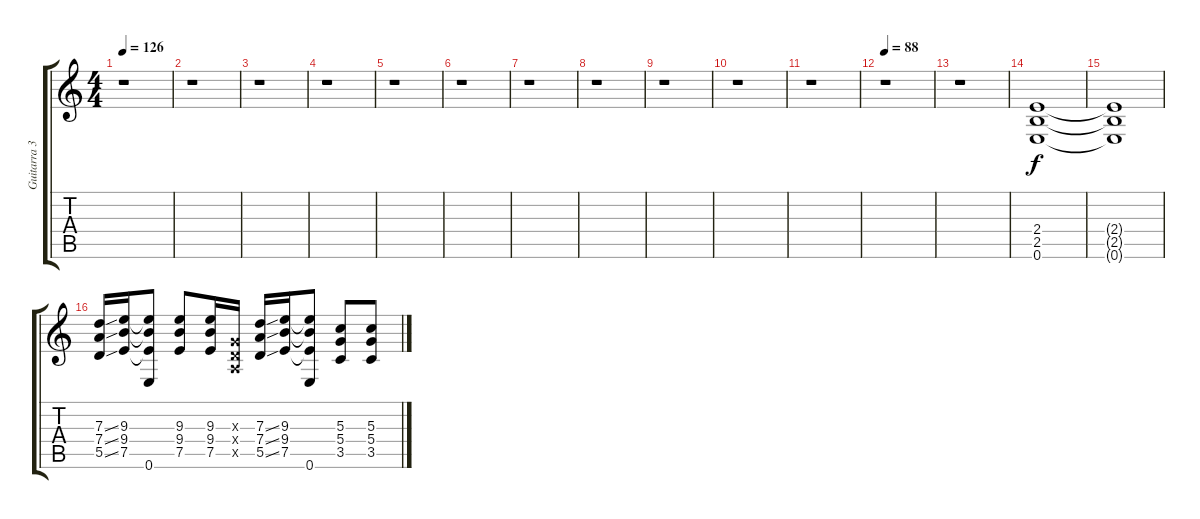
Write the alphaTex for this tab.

\track ("Guitarra 3" "Guitarra 3") {instrument distortionguitar}
\staff {score tabs}
\tuning (E4 B3 G3 D3 A2 E2) {hide}
\ts (4 4)
\tempo 126
\clef g2
\ks c
r.1{dy f} |
r.1 |
r.1 |
r.1 |
r.1 |
r.1 |
r.1 |
r.1 |
r.1 |
r.1 |
r.1 |
\tempo 88
r.1 |
r.1 |
(2.4 2.5 0.6).1 |
(2.4{t} 2.5{t} 0.6{t}).1 |
(7.3{ss} 7.4{ss} 5.5{ss}).16 (9.3 9.4 7.5).16 (9.3{t} 9.4{t} 7.5{t} 0.6).8 (9.3 9.4 7.5).8 (9.3 9.4 7.5).16 (0.3{x} 0.4{x} 0.5{x}).16 (7.3{ss} 7.4{ss} 5.5{ss}).16 (9.3 9.4 7.5).16 (9.3{t} 9.4{t} 7.5{t} 0.6).8 (5.3 5.4 3.5).8 (5.3 5.4 3.5).8
